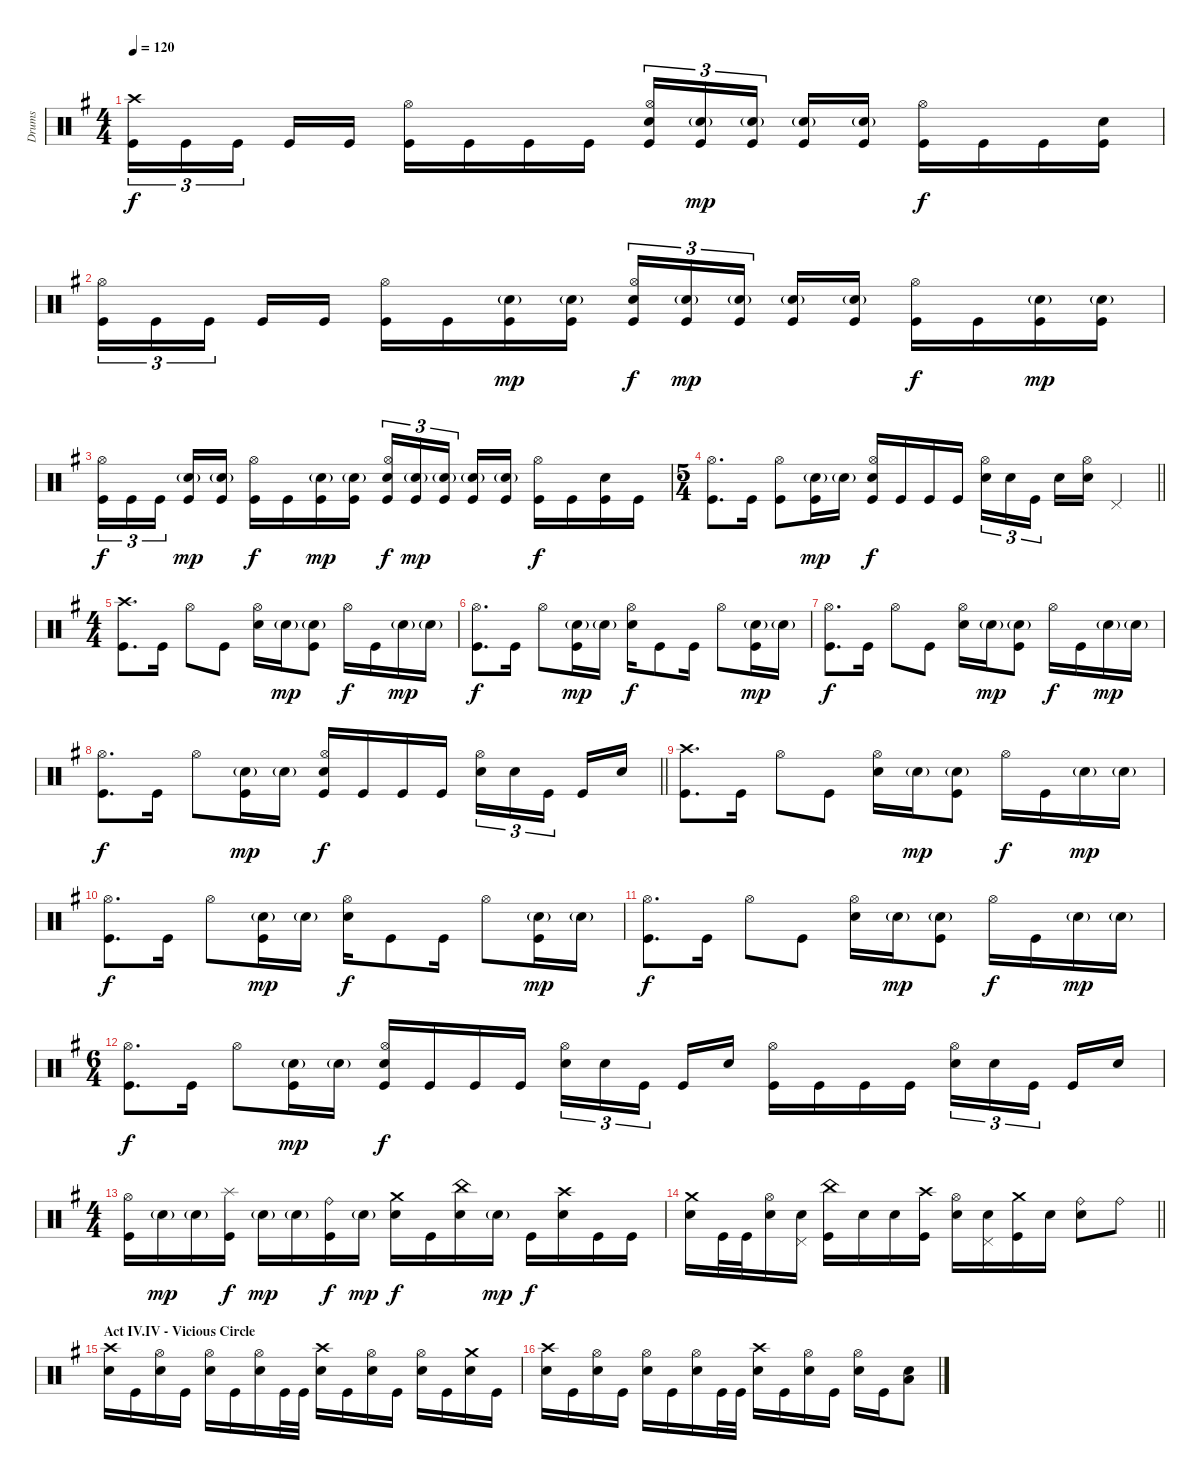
\track ("Drums" "Drums") {instrument percussion}
\staff
\articulation defaults
\ts (4 4)
\tempo 120
\clef neutral
\ks eminor
("Crash high (hit)" "Kick (hit)").16{tu (3 2) dy f} "Kick (hit)".16{tu (3 2)} "Kick (hit)".16{tu (3 2) beam splitsecondary} "Kick (hit)".16 "Kick (hit)".16 ("Hi-Hat (open)" "Kick (hit)").16 "Kick (hit)".16 "Kick (hit)".16 "Kick (hit)".16 ("Hi-Hat (open)" "Electric Snare (hit)" "Kick (hit)").16{tu (3 2)} ("Electric Snare (hit)"{g} "Kick (hit)").16{tu (3 2) dy mp} ("Electric Snare (hit)"{g} "Kick (hit)").16{tu (3 2) beam splitsecondary} ("Electric Snare (hit)"{g} "Kick (hit)").16 ("Electric Snare (hit)"{g} "Kick (hit)").16 ("Hi-Hat (open)" "Kick (hit)").16{dy f} "Kick (hit)".16 "Kick (hit)".16 ("Electric Snare (hit)" "Kick (hit)").16 |
("Hi-Hat (open)" "Kick (hit)").16{tu (3 2)} "Kick (hit)".16{tu (3 2)} "Kick (hit)".16{tu (3 2) beam splitsecondary} "Kick (hit)".16 "Kick (hit)".16 ("Hi-Hat (open)" "Kick (hit)").16 "Kick (hit)".16 ("Electric Snare (hit)"{g} "Kick (hit)").16{dy mp} ("Electric Snare (hit)"{g} "Kick (hit)").16 ("Hi-Hat (open)" "Electric Snare (hit)" "Kick (hit)").16{tu (3 2) dy f} ("Electric Snare (hit)"{g} "Kick (hit)").16{tu (3 2) dy mp} ("Electric Snare (hit)"{g} "Kick (hit)").16{tu (3 2) beam splitsecondary} ("Electric Snare (hit)"{g} "Kick (hit)").16 ("Electric Snare (hit)"{g} "Kick (hit)").16 ("Hi-Hat (open)" "Kick (hit)").16{dy f} "Kick (hit)".16 ("Electric Snare (hit)"{g} "Kick (hit)").16{dy mp} ("Electric Snare (hit)"{g} "Kick (hit)").16 |
("Hi-Hat (open)" "Kick (hit)").16{tu (3 2) dy f} "Kick (hit)".16{tu (3 2)} "Kick (hit)".16{tu (3 2) beam splitsecondary} ("Electric Snare (hit)"{g} "Kick (hit)").16{dy mp} ("Electric Snare (hit)"{g} "Kick (hit)").16 ("Hi-Hat (open)" "Kick (hit)").16{dy f} "Kick (hit)".16 ("Electric Snare (hit)"{g} "Kick (hit)").16{dy mp} ("Electric Snare (hit)"{g} "Kick (hit)").16 ("Hi-Hat (open)" "Electric Snare (hit)" "Kick (hit)").16{tu (3 2) dy f} ("Electric Snare (hit)"{g} "Kick (hit)").16{tu (3 2) dy mp} ("Electric Snare (hit)"{g} "Kick (hit)").16{tu (3 2) beam splitsecondary} ("Electric Snare (hit)"{g} "Kick (hit)").16 ("Electric Snare (hit)"{g} "Kick (hit)").16 ("Hi-Hat (open)" "Kick (hit)").16{dy f} "Kick (hit)".16 ("Electric Snare (hit)" "Kick (hit)").16 "Kick (hit)".16 |
\ts (5 4)
\barLineRight lightlight
("Hi-Hat (open)" "Kick (hit)").8{d} "Kick (hit)".16 ("Hi-Hat (open)" "Kick (hit)").8 ("Electric Snare (hit)"{g} "Kick (hit)").16{dy mp} "Electric Snare (hit)"{g}.16 ("Hi-Hat (open)" "Electric Snare (hit)" "Kick (hit)").16{dy f} "Kick (hit)".16 "Kick (hit)".16 "Kick (hit)".16 ("Hi-Hat (open)" "Electric Snare (hit)").16{tu (3 2)} "Electric Snare (hit)".16{tu (3 2)} "Kick (hit)".16{tu (3 2) beam splitsecondary} "Electric Snare (hit)".16 ("Hi-Hat (open)" "Electric Snare (hit)").16 "Pedal Hi-Hat (hit)".4 |
\ts (4 4)
\section ("" "")
("Crash high (hit)" "Kick (hit)").8{d} "Kick (hit)".16 "Hi-Hat (open)".8 "Kick (hit)".8 ("Hi-Hat (open)" "Electric Snare (hit)").16 "Electric Snare (hit)"{g}.16{dy mp} ("Electric Snare (hit)"{g} "Kick (hit)").8 "Hi-Hat (open)".16{dy f} "Kick (hit)".16 "Electric Snare (hit)"{g}.16{dy mp} "Electric Snare (hit)"{g}.16 |
("Hi-Hat (open)" "Kick (hit)").8{d dy f} "Kick (hit)".16 "Hi-Hat (open)".8 ("Electric Snare (hit)"{g} "Kick (hit)").16{dy mp} "Electric Snare (hit)"{g}.16 ("Hi-Hat (open)" "Electric Snare (hit)").16{dy f} "Kick (hit)".8 "Kick (hit)".16 "Hi-Hat (open)".8 ("Electric Snare (hit)"{g} "Kick (hit)").16{dy mp} "Electric Snare (hit)"{g}.16 |
("Hi-Hat (open)" "Kick (hit)").8{d dy f} "Kick (hit)".16 "Hi-Hat (open)".8 "Kick (hit)".8 ("Hi-Hat (open)" "Electric Snare (hit)").16 "Electric Snare (hit)"{g}.16{dy mp} ("Electric Snare (hit)"{g} "Kick (hit)").8 "Hi-Hat (open)".16{dy f} "Kick (hit)".16 "Electric Snare (hit)"{g}.16{dy mp} "Electric Snare (hit)"{g}.16 |
\barLineRight lightlight
("Hi-Hat (open)" "Kick (hit)").8{d dy f} "Kick (hit)".16 "Hi-Hat (open)".8 ("Electric Snare (hit)"{g} "Kick (hit)").16{dy mp} "Electric Snare (hit)"{g}.16 ("Hi-Hat (open)" "Electric Snare (hit)" "Kick (hit)").16{dy f} "Kick (hit)".16 "Kick (hit)".16 "Kick (hit)".16 ("Hi-Hat (open)" "Electric Snare (hit)").16{tu (3 2)} "Electric Snare (hit)".16{tu (3 2)} "Kick (hit)".16{tu (3 2) beam splitsecondary} "Kick (hit)".16 "Electric Snare (hit)".16 |
("Crash high (hit)" "Kick (hit)").8{d} "Kick (hit)".16 "Hi-Hat (open)".8 "Kick (hit)".8 ("Hi-Hat (open)" "Electric Snare (hit)").16 "Electric Snare (hit)"{g}.16{dy mp} ("Electric Snare (hit)"{g} "Kick (hit)").8 "Hi-Hat (open)".16{dy f} "Kick (hit)".16 "Electric Snare (hit)"{g}.16{dy mp} "Electric Snare (hit)"{g}.16 |
("Hi-Hat (open)" "Kick (hit)").8{d dy f} "Kick (hit)".16 "Hi-Hat (open)".8 ("Electric Snare (hit)"{g} "Kick (hit)").16{dy mp} "Electric Snare (hit)"{g}.16 ("Hi-Hat (open)" "Electric Snare (hit)").16{dy f} "Kick (hit)".8 "Kick (hit)".16 "Hi-Hat (open)".8 ("Electric Snare (hit)"{g} "Kick (hit)").16{dy mp} "Electric Snare (hit)"{g}.16 |
("Hi-Hat (open)" "Kick (hit)").8{d dy f} "Kick (hit)".16 "Hi-Hat (open)".8 "Kick (hit)".8 ("Hi-Hat (open)" "Electric Snare (hit)").16 "Electric Snare (hit)"{g}.16{dy mp} ("Electric Snare (hit)"{g} "Kick (hit)").8 "Hi-Hat (open)".16{dy f} "Kick (hit)".16 "Electric Snare (hit)"{g}.16{dy mp} "Electric Snare (hit)"{g}.16 |
\ts (6 4)
("Hi-Hat (open)" "Kick (hit)").8{d dy f} "Kick (hit)".16 "Hi-Hat (open)".8 ("Electric Snare (hit)"{g} "Kick (hit)").16{dy mp} "Electric Snare (hit)"{g}.16 ("Hi-Hat (open)" "Electric Snare (hit)" "Kick (hit)").16{dy f} "Kick (hit)".16 "Kick (hit)".16 "Kick (hit)".16 ("Hi-Hat (open)" "Electric Snare (hit)").16{tu (3 2)} "Electric Snare (hit)".16{tu (3 2)} "Kick (hit)".16{tu (3 2) beam splitsecondary} "Kick (hit)".16 "Electric Snare (hit)".16 ("Hi-Hat (open)" "Kick (hit)").16 "Kick (hit)".16 "Kick (hit)".16 "Kick (hit)".16{beam splitsecondary} ("Hi-Hat (open)" "Electric Snare (hit)").16{tu (3 2)} "Electric Snare (hit)".16{tu (3 2)} "Kick (hit)".16{tu (3 2) beam splitsecondary} "Kick (hit)".16 "Electric Snare (hit)".16 |
\ts (4 4)
("Hi-Hat (open)" "Kick (hit)").16 "Electric Snare (hit)"{g}.16{dy mp} "Electric Snare (hit)"{g}.16 ("Splash (hit)" "Kick (hit)").16{dy f} "Electric Snare (hit)"{g}.16{dy mp} "Electric Snare (hit)"{g}.16 ("Ride (bell)" "Kick (hit)").16{dy f} "Electric Snare (hit)"{g}.16{dy mp} ("Crash medium (hit)" "Electric Snare (hit)").16{dy f} "Kick (hit)".16 ("China (hit)" "Electric Snare (hit)").16 "Electric Snare (hit)"{g}.16{dy mp} "Kick (hit)".16{dy f} ("Crash high (hit)" "Electric Snare (hit)").16 "Kick (hit)".16 "Kick (hit)".16 |
\barLineRight lightlight
("Crash medium (hit)" "Electric Snare (hit)").16 "Kick (hit)".32 "Kick (hit)".32 ("Hi-Hat (open)" "Electric Snare (hit)").16 ("Pedal Hi-Hat (hit)" "Electric Snare (hit)").16 ("China (hit)" "Kick (hit)").16 "Electric Snare (hit)".16 "Electric Snare (hit)".16 ("Crash high (hit)" "Kick (hit)").16 ("Hi-Hat (open)" "Electric Snare (hit)").16 ("Pedal Hi-Hat (hit)" "Electric Snare (hit)").16 ("Crash medium (hit)" "Kick (hit)").16 "Electric Snare (hit)".16 ("Ride (bell)" "Electric Snare (hit)").8 "Ride (bell)".8 |
\section ("" "Act IV.IV - Vicious Circle")
("Crash high (hit)" "Electric Snare (hit)").16 "Kick (hit)".16 ("Hi-Hat (open)" "Electric Snare (hit)").16 "Kick (hit)".16 ("Hi-Hat (open)" "Electric Snare (hit)").16 "Kick (hit)".16 ("Hi-Hat (open)" "Electric Snare (hit)").16 "Kick (hit)".32 "Kick (hit)".32 ("Crash high (hit)" "Electric Snare (hit)").16 "Kick (hit)".16 ("Hi-Hat (open)" "Electric Snare (hit)").16 "Kick (hit)".16 ("Hi-Hat (open)" "Electric Snare (hit)").16 "Kick (hit)".16 ("Crash medium (hit)" "Electric Snare (hit)").16 "Kick (hit)".16 |
("Crash high (hit)" "Electric Snare (hit)").16 "Kick (hit)".16 ("Hi-Hat (open)" "Electric Snare (hit)").16 "Kick (hit)".16 ("Hi-Hat (open)" "Electric Snare (hit)").16 "Kick (hit)".16 ("Hi-Hat (open)" "Electric Snare (hit)").16 "Kick (hit)".32 "Kick (hit)".32 ("Crash high (hit)" "Electric Snare (hit)").16 "Kick (hit)".16 ("Hi-Hat (open)" "Electric Snare (hit)").16 "Kick (hit)".16 ("Hi-Hat (open)" "Electric Snare (hit)").16 "Kick (hit)".16 ("Low Floor Tom (hit)" "Electric Snare (hit)").8
